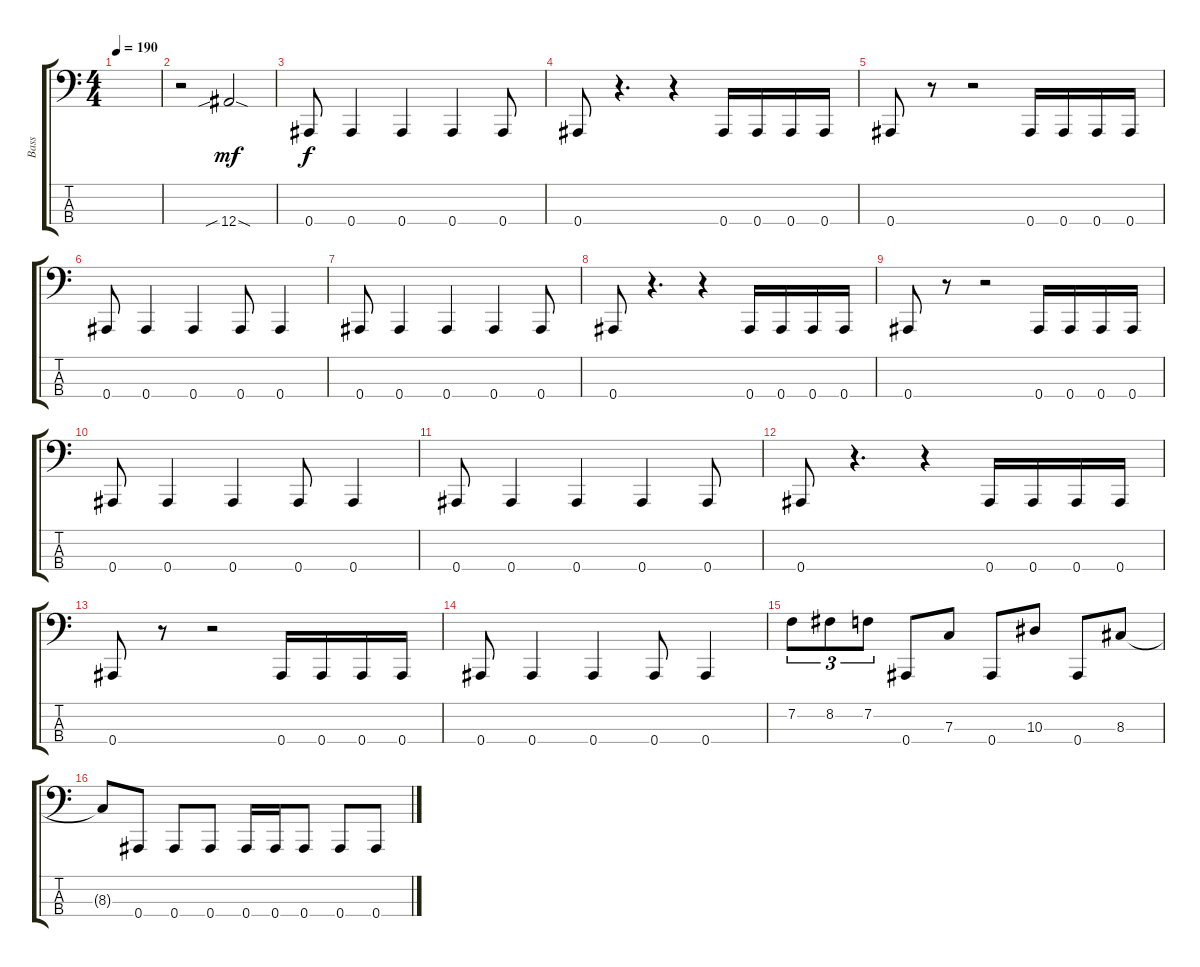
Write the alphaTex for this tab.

\track ("Bass" "Bass") {instrument electricbasspick}
\staff {score tabs}
\tuning (Eb2 Bb1 F1 Bb0) {hide}
\ts (4 4)
\tempo 190
\clef f4
\ks c
|
r.2 12.4{sib sod}.2{dy mf} |
0.4.8{dy f} 0.4.4 0.4.4 0.4.4 0.4.8 |
0.4.8 r.4{d} r.4 0.4.16 0.4.16 0.4.16 0.4.16 |
0.4.8 r.8 r.2 0.4.16 0.4.16 0.4.16 0.4.16 |
0.4.8 0.4.4 0.4.4 0.4.8 0.4.4 |
0.4.8 0.4.4 0.4.4 0.4.4 0.4.8 |
0.4.8 r.4{d} r.4 0.4.16 0.4.16 0.4.16 0.4.16 |
0.4.8 r.8 r.2 0.4.16 0.4.16 0.4.16 0.4.16 |
0.4.8 0.4.4 0.4.4 0.4.8 0.4.4 |
0.4.8 0.4.4 0.4.4 0.4.4 0.4.8 |
0.4.8 r.4{d} r.4 0.4.16 0.4.16 0.4.16 0.4.16 |
0.4.8 r.8 r.2 0.4.16 0.4.16 0.4.16 0.4.16 |
0.4.8 0.4.4 0.4.4 0.4.8 0.4.4 |
7.2.8{tu (3 2)} 8.2.8{tu (3 2)} 7.2.8{tu (3 2)} 0.4.8 7.3.8 0.4.8 10.3.8 0.4.8 8.3.8 |
8.3{t}.8 0.4.8 0.4.8 0.4.8 0.4.16 0.4.16 0.4.8 0.4.8 0.4.8
